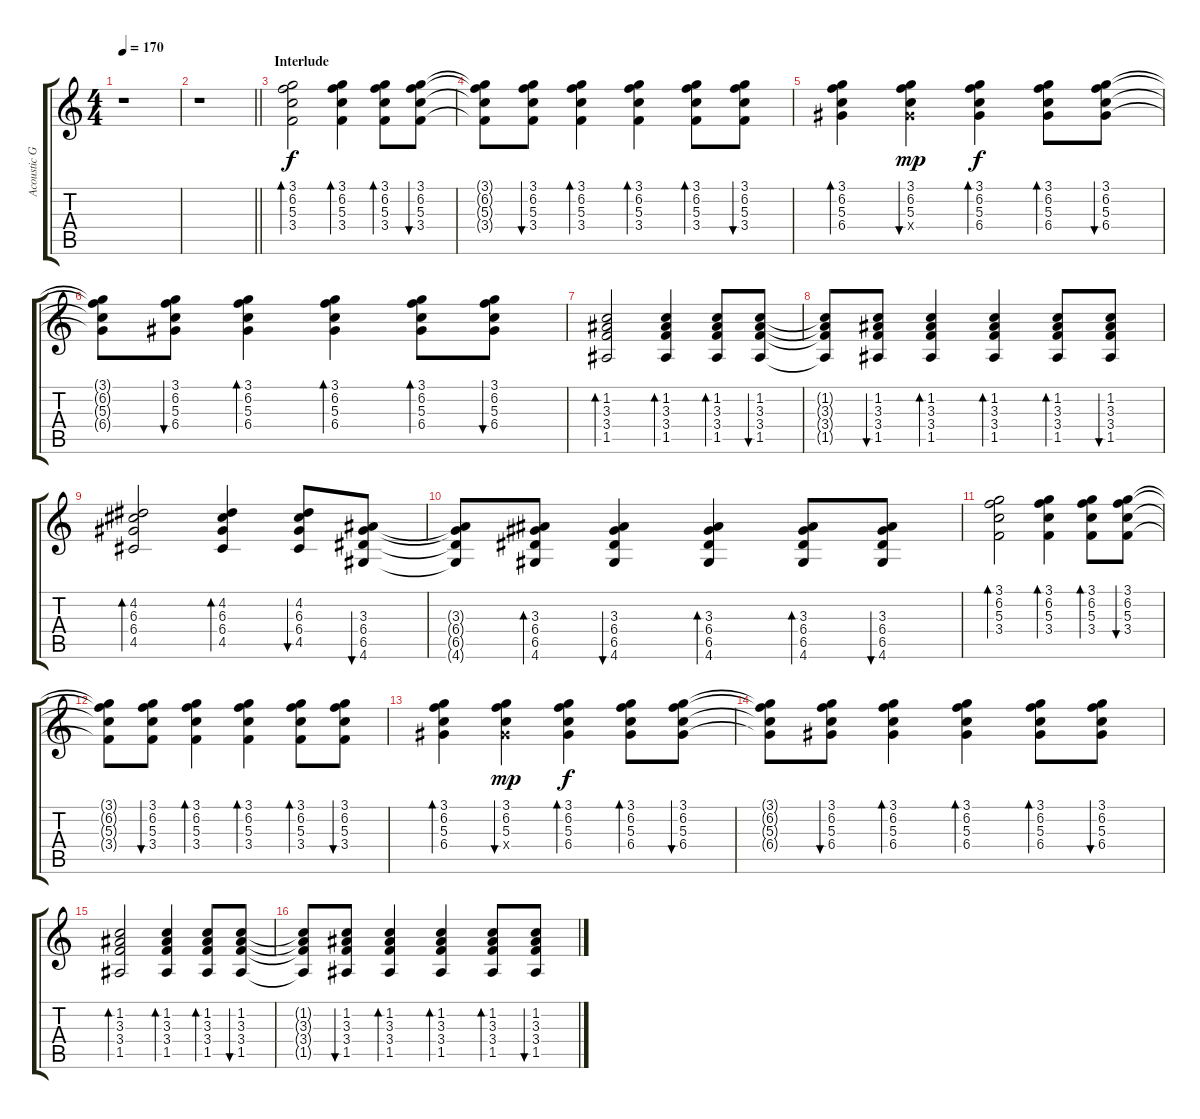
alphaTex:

\track ("Acoustic Guitar" "Acoustic G") {instrument acousticguitarsteel}
\staff {score tabs}
\tuning (E4 B3 G3 D3 A2 E2) {hide}
\ts (4 4)
\tempo 170
\clef g2
\ks c
r.1{dy f} |
\barLineRight lightlight
r.1 |
\section ("" "Interlude")
(3.1 6.2 5.3 3.4).2{bd 120 volume 8} (3.1 6.2 5.3 3.4).4{bd 120} (3.1 6.2 5.3 3.4).8{bd 120} (3.1 6.2 5.3 3.4).8{bu 120} |
(3.1{t} 6.2{t} 5.3{t} 3.4{t}).8 (3.1 6.2 5.3 3.4).8{bu 120} (3.1 6.2 5.3 3.4).4{bd 120} (3.1 6.2 5.3 3.4).4{bd 120} (3.1 6.2 5.3 3.4).8{bd 120} (3.1 6.2 5.3 3.4).8{bu 120} |
(3.1 6.2 5.3 6.4).4{bd 120} (3.1 6.2 5.3 6.4{x}).4{bu 120 dy mp} (3.1 6.2 5.3 6.4).4{bd 120 dy f} (3.1 6.2 5.3 6.4).8{bd 120} (3.1 6.2 5.3 6.4).8{bu 120} |
(3.1{t} 6.2{t} 5.3{t} 6.4{t}).8 (3.1 6.2 5.3 6.4).8{bu 120} (3.1 6.2 5.3 6.4).4{bd 120} (3.1 6.2 5.3 6.4).4{bd 120} (3.1 6.2 5.3 6.4).8{bd 120} (3.1 6.2 5.3 6.4).8{bu 120} |
(1.2 3.3 3.4 1.5).2{bd 120} (1.2 3.3 3.4 1.5).4{bd 120} (1.2 3.3 3.4 1.5).8{bd 120} (1.2 3.3 3.4 1.5).8{bu 120} |
(1.2{t} 3.3{t} 3.4{t} 1.5{t}).8 (1.2 3.3 3.4 1.5).8{bu 120} (1.2 3.3 3.4 1.5).4{bd 120} (1.2 3.3 3.4 1.5).4{bd 120} (1.2 3.3 3.4 1.5).8{bd 120} (1.2 3.3 3.4 1.5).8{bu 120} |
(4.2 6.3 6.4 4.5).2{bd 120} (4.2 6.3 6.4 4.5).4{bd 120} (4.2 6.3 6.4 4.5).8{bu 120} (3.3 6.4 6.5 4.6).8{bu 120} |
(3.3{t} 6.4{t} 6.5{t} 4.6{t}).8 (3.3 6.4 6.5 4.6).8{bd 120} (3.3 6.4 6.5 4.6).4{bu 120} (3.3 6.4 6.5 4.6).4{bd 120} (3.3 6.4 6.5 4.6).8{bd 120} (3.3 6.4 6.5 4.6).8{bu 120} |
(3.1 6.2 5.3 3.4).2{bd 120} (3.1 6.2 5.3 3.4).4{bd 120} (3.1 6.2 5.3 3.4).8{bd 120} (3.1 6.2 5.3 3.4).8{bu 120} |
(3.1{t} 6.2{t} 5.3{t} 3.4{t}).8 (3.1 6.2 5.3 3.4).8{bu 120} (3.1 6.2 5.3 3.4).4{bd 120} (3.1 6.2 5.3 3.4).4{bd 120} (3.1 6.2 5.3 3.4).8{bd 120} (3.1 6.2 5.3 3.4).8{bu 120} |
(3.1 6.2 5.3 6.4).4{bd 120} (3.1 6.2 5.3 6.4{x}).4{bu 120 dy mp} (3.1 6.2 5.3 6.4).4{bd 120 dy f} (3.1 6.2 5.3 6.4).8{bd 120} (3.1 6.2 5.3 6.4).8{bu 120} |
(3.1{t} 6.2{t} 5.3{t} 6.4{t}).8 (3.1 6.2 5.3 6.4).8{bu 120} (3.1 6.2 5.3 6.4).4{bd 120} (3.1 6.2 5.3 6.4).4{bd 120} (3.1 6.2 5.3 6.4).8{bd 120} (3.1 6.2 5.3 6.4).8{bu 120} |
(1.2 3.3 3.4 1.5).2{bd 120} (1.2 3.3 3.4 1.5).4{bd 120} (1.2 3.3 3.4 1.5).8{bd 120} (1.2 3.3 3.4 1.5).8{bu 120} |
(1.2{t} 3.3{t} 3.4{t} 1.5{t}).8 (1.2 3.3 3.4 1.5).8{bu 120} (1.2 3.3 3.4 1.5).4{bd 120} (1.2 3.3 3.4 1.5).4{bd 120} (1.2 3.3 3.4 1.5).8{bd 120} (1.2 3.3 3.4 1.5).8{bu 120}
